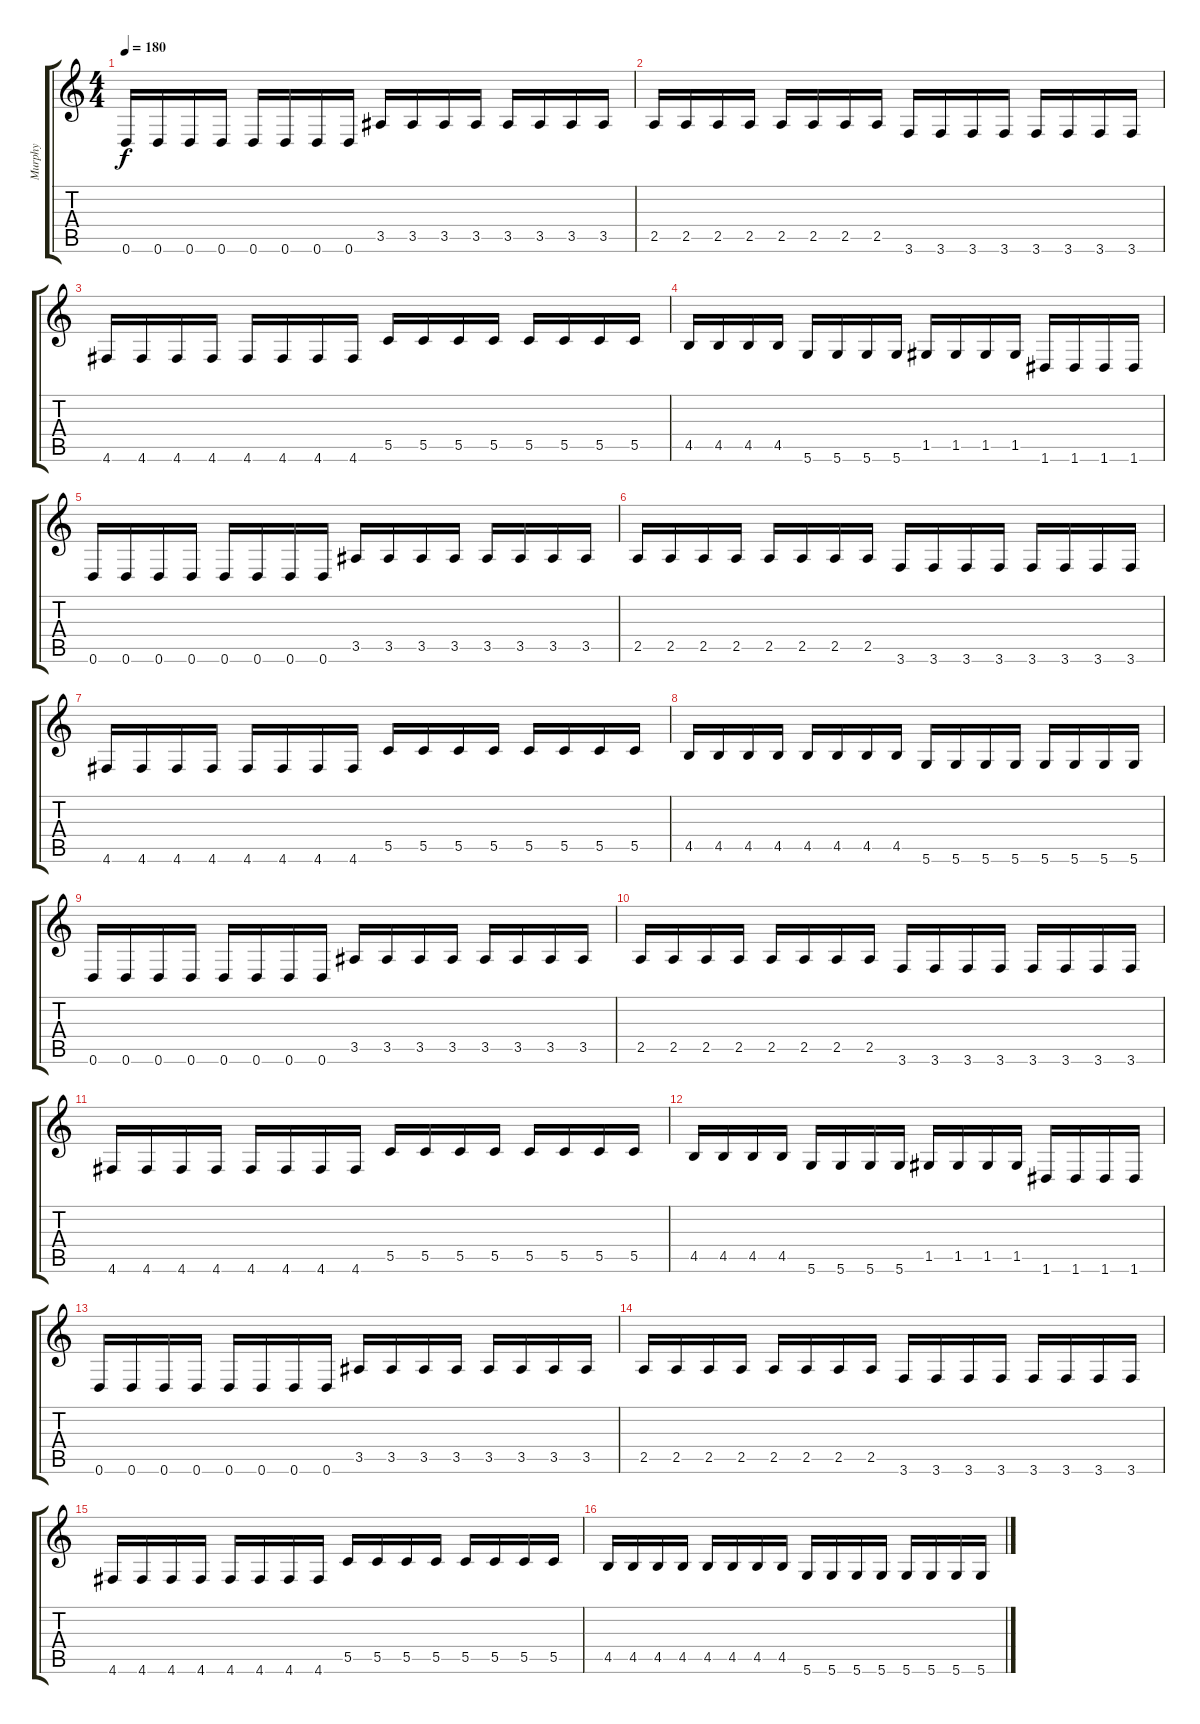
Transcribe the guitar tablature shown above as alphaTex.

\track ("Murphy" "Murphy") {instrument distortionguitar}
\staff {score tabs}
\tuning (D4 A3 F3 C3 G2 D2) {hide}
\ts (4 4)
\tempo 180
\clef g2
\ks c
0.6.16{dy f} 0.6.16 0.6.16 0.6.16 0.6.16 0.6.16 0.6.16 0.6.16 3.5.16 3.5.16 3.5.16 3.5.16 3.5.16 3.5.16 3.5.16 3.5.16 |
2.5.16 2.5.16 2.5.16 2.5.16 2.5.16 2.5.16 2.5.16 2.5.16 3.6.16 3.6.16 3.6.16 3.6.16 3.6.16 3.6.16 3.6.16 3.6.16 |
4.6.16 4.6.16 4.6.16 4.6.16 4.6.16 4.6.16 4.6.16 4.6.16 5.5.16 5.5.16 5.5.16 5.5.16 5.5.16 5.5.16 5.5.16 5.5.16 |
4.5.16 4.5.16 4.5.16 4.5.16 5.6.16 5.6.16 5.6.16 5.6.16 1.5.16 1.5.16 1.5.16 1.5.16 1.6.16 1.6.16 1.6.16 1.6.16 |
0.6.16 0.6.16 0.6.16 0.6.16 0.6.16 0.6.16 0.6.16 0.6.16 3.5.16 3.5.16 3.5.16 3.5.16 3.5.16 3.5.16 3.5.16 3.5.16 |
2.5.16 2.5.16 2.5.16 2.5.16 2.5.16 2.5.16 2.5.16 2.5.16 3.6.16 3.6.16 3.6.16 3.6.16 3.6.16 3.6.16 3.6.16 3.6.16 |
4.6.16 4.6.16 4.6.16 4.6.16 4.6.16 4.6.16 4.6.16 4.6.16 5.5.16 5.5.16 5.5.16 5.5.16 5.5.16 5.5.16 5.5.16 5.5.16 |
4.5.16 4.5.16 4.5.16 4.5.16 4.5.16 4.5.16 4.5.16 4.5.16 5.6.16 5.6.16 5.6.16 5.6.16 5.6.16 5.6.16 5.6.16 5.6.16 |
0.6.16 0.6.16 0.6.16 0.6.16 0.6.16 0.6.16 0.6.16 0.6.16 3.5.16 3.5.16 3.5.16 3.5.16 3.5.16 3.5.16 3.5.16 3.5.16 |
2.5.16 2.5.16 2.5.16 2.5.16 2.5.16 2.5.16 2.5.16 2.5.16 3.6.16 3.6.16 3.6.16 3.6.16 3.6.16 3.6.16 3.6.16 3.6.16 |
4.6.16 4.6.16 4.6.16 4.6.16 4.6.16 4.6.16 4.6.16 4.6.16 5.5.16 5.5.16 5.5.16 5.5.16 5.5.16 5.5.16 5.5.16 5.5.16 |
4.5.16 4.5.16 4.5.16 4.5.16 5.6.16 5.6.16 5.6.16 5.6.16 1.5.16 1.5.16 1.5.16 1.5.16 1.6.16 1.6.16 1.6.16 1.6.16 |
0.6.16 0.6.16 0.6.16 0.6.16 0.6.16 0.6.16 0.6.16 0.6.16 3.5.16 3.5.16 3.5.16 3.5.16 3.5.16 3.5.16 3.5.16 3.5.16 |
2.5.16 2.5.16 2.5.16 2.5.16 2.5.16 2.5.16 2.5.16 2.5.16 3.6.16 3.6.16 3.6.16 3.6.16 3.6.16 3.6.16 3.6.16 3.6.16 |
4.6.16 4.6.16 4.6.16 4.6.16 4.6.16 4.6.16 4.6.16 4.6.16 5.5.16 5.5.16 5.5.16 5.5.16 5.5.16 5.5.16 5.5.16 5.5.16 |
4.5.16 4.5.16 4.5.16 4.5.16 4.5.16 4.5.16 4.5.16 4.5.16 5.6.16 5.6.16 5.6.16 5.6.16 5.6.16 5.6.16 5.6.16 5.6.16
